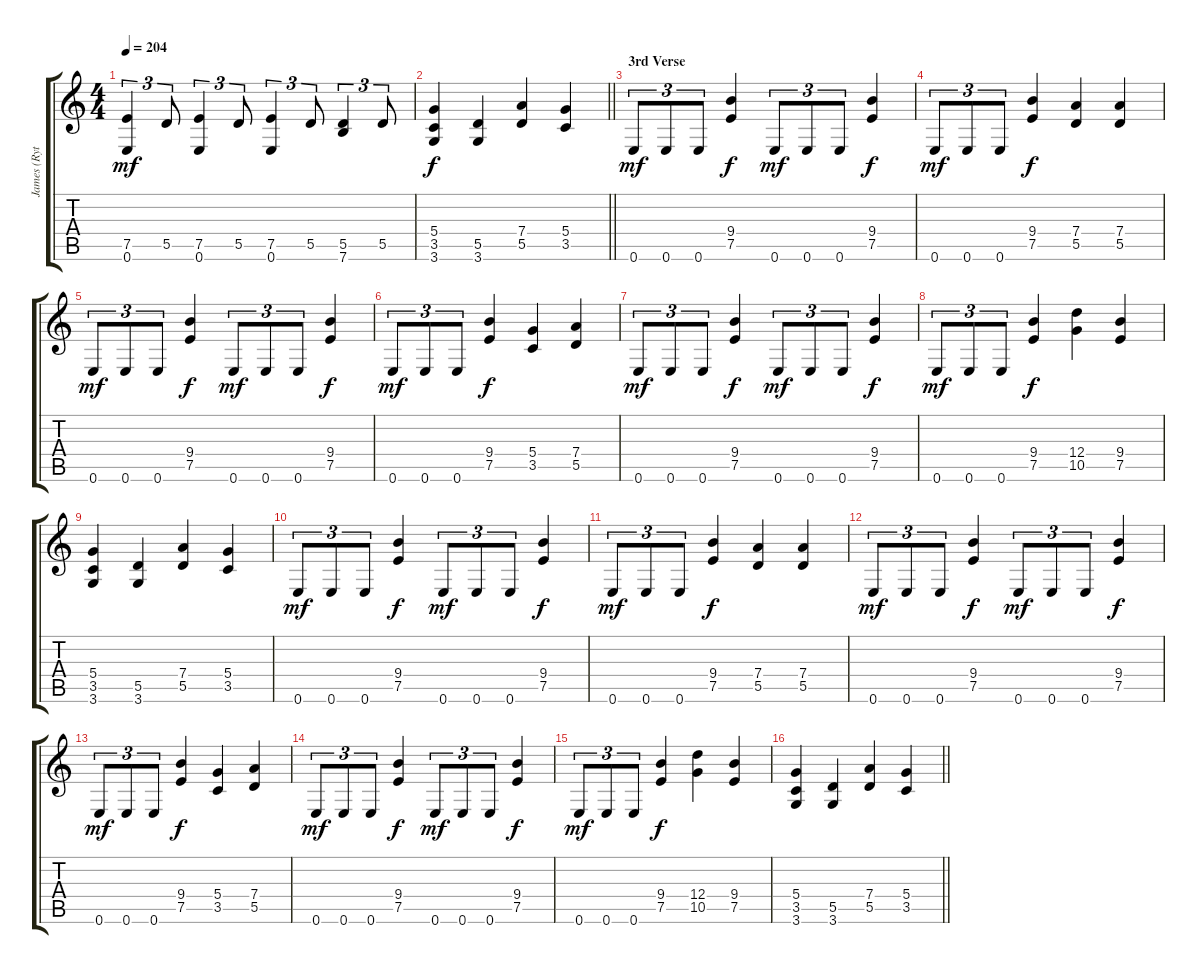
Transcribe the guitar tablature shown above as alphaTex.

\track ("James (Rythm Guitar)" "James (Ryt") {instrument overdrivenguitar}
\staff {score tabs}
\tuning (E4 B3 G3 D3 A2 E2) {hide}
\ts (4 4)
\tempo 204
\clef g2
\ks c
(7.5 0.6).4{tu (3 2) dy mf} 5.5.8{tu (3 2)} (7.5 0.6).4{tu (3 2)} 5.5.8{tu (3 2)} (7.5 0.6).4{tu (3 2)} 5.5.8{tu (3 2)} (5.5 7.6).4{tu (3 2)} 5.5.8{tu (3 2)} |
\barLineRight lightlight
(5.4 3.5 3.6).4{dy f} (5.5 3.6).4 (7.4 5.5).4 (5.4 3.5).4 |
\section ("" "3rd Verse")
0.6.8{tu (3 2) dy mf} 0.6.8{tu (3 2)} 0.6.8{tu (3 2)} (9.4 7.5).4{dy f} 0.6.8{tu (3 2) dy mf} 0.6.8{tu (3 2)} 0.6.8{tu (3 2)} (9.4 7.5).4{dy f} |
0.6.8{tu (3 2) dy mf} 0.6.8{tu (3 2)} 0.6.8{tu (3 2)} (9.4 7.5).4{dy f} (7.4 5.5).4 (7.4 5.5).4 |
0.6.8{tu (3 2) dy mf} 0.6.8{tu (3 2)} 0.6.8{tu (3 2)} (9.4 7.5).4{dy f} 0.6.8{tu (3 2) dy mf} 0.6.8{tu (3 2)} 0.6.8{tu (3 2)} (9.4 7.5).4{dy f} |
0.6.8{tu (3 2) dy mf} 0.6.8{tu (3 2)} 0.6.8{tu (3 2)} (9.4 7.5).4{dy f} (5.4 3.5).4 (7.4 5.5).4 |
0.6.8{tu (3 2) dy mf} 0.6.8{tu (3 2)} 0.6.8{tu (3 2)} (9.4 7.5).4{dy f} 0.6.8{tu (3 2) dy mf} 0.6.8{tu (3 2)} 0.6.8{tu (3 2)} (9.4 7.5).4{dy f} |
0.6.8{tu (3 2) dy mf} 0.6.8{tu (3 2)} 0.6.8{tu (3 2)} (9.4 7.5).4{dy f} (12.4 10.5).4 (9.4 7.5).4 |
(5.4 3.5 3.6).4 (5.5 3.6).4 (7.4 5.5).4 (5.4 3.5).4 |
0.6.8{tu (3 2) dy mf} 0.6.8{tu (3 2)} 0.6.8{tu (3 2)} (9.4 7.5).4{dy f} 0.6.8{tu (3 2) dy mf} 0.6.8{tu (3 2)} 0.6.8{tu (3 2)} (9.4 7.5).4{dy f} |
0.6.8{tu (3 2) dy mf} 0.6.8{tu (3 2)} 0.6.8{tu (3 2)} (9.4 7.5).4{dy f} (7.4 5.5).4 (7.4 5.5).4 |
0.6.8{tu (3 2) dy mf} 0.6.8{tu (3 2)} 0.6.8{tu (3 2)} (9.4 7.5).4{dy f} 0.6.8{tu (3 2) dy mf} 0.6.8{tu (3 2)} 0.6.8{tu (3 2)} (9.4 7.5).4{dy f} |
0.6.8{tu (3 2) dy mf} 0.6.8{tu (3 2)} 0.6.8{tu (3 2)} (9.4 7.5).4{dy f} (5.4 3.5).4 (7.4 5.5).4 |
0.6.8{tu (3 2) dy mf} 0.6.8{tu (3 2)} 0.6.8{tu (3 2)} (9.4 7.5).4{dy f} 0.6.8{tu (3 2) dy mf} 0.6.8{tu (3 2)} 0.6.8{tu (3 2)} (9.4 7.5).4{dy f} |
0.6.8{tu (3 2) dy mf} 0.6.8{tu (3 2)} 0.6.8{tu (3 2)} (9.4 7.5).4{dy f} (12.4 10.5).4 (9.4 7.5).4 |
\barLineRight lightlight
(5.4 3.5 3.6).4 (5.5 3.6).4 (7.4 5.5).4 (5.4 3.5).4
